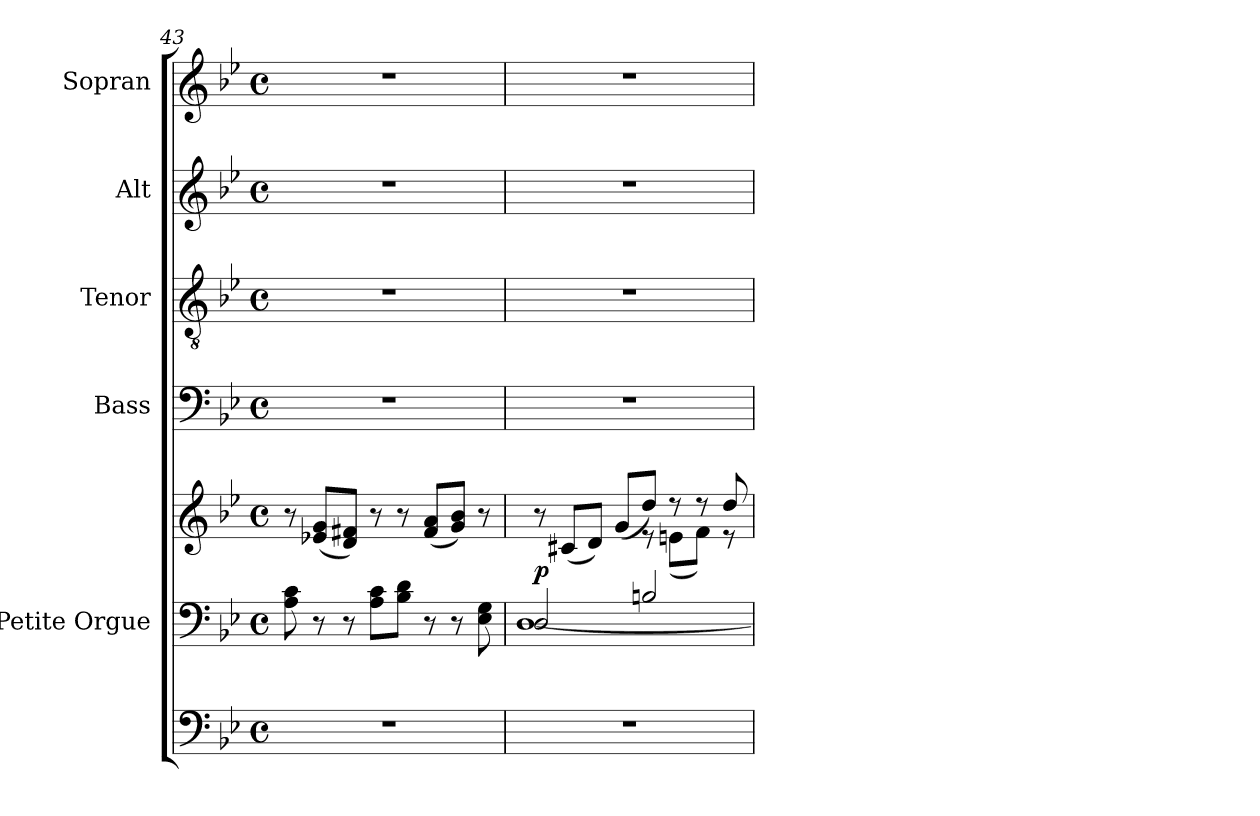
**kern	**kern	**kern	**dynam	**kern	**kern	**kern	**kern
*part6	*part5	*part5	*part5	*part4	*part3	*part2	*part1
*staff7	*staff6	*staff5	*staff5/6	*staff4	*staff3	*staff2	*staff1
*	*I"Petite Orgue	*	*	*I"Bass	*I"Tenor	*I"Alt	*I"Sopran
*	*I'Org. 1	*	*	*I'B.	*I'T.	*I'A.	*I'S.
*clefF4	*clefF4	*clefG2	*	*clefF4	*clefGv2	*clefG2	*clefG2
*k[b-e-]	*k[b-e-]	*k[b-e-]	*	*k[b-e-]	*k[b-e-]	*k[b-e-]	*k[b-e-]
*B-:	*B-:	*B-:	*	*B-:	*B-:	*B-:	*B-:
*M4/4	*M4/4	*M4/4	*	*M4/4	*M4/4	*M4/4	*M4/4
*met(c)	*met(c)	*met(c)	*	*met(c)	*met(c)	*met(c)	*met(c)
=43	=43	=43	=43	=43	=43	=43	=43
1r	8A\ 8c\	8r	.	1r	1r	1r	1r
.	8r	(<8e-X/ 8g/L	.	.	.	.	.
.	8r	8d/ 8f#X/J)	.	.	.	.	.
.	8A\ 8c\L	8r	.	.	.	.	.
.	8B-\ 8d\J	8r	.	.	.	.	.
.	8r	(<8f#/ 8a/L	.	.	.	.	.
.	8r	8g/ 8b-/J)	.	.	.	.	.
.	8E-\ 8G\	8r	.	.	.	.	.
=44	=44	=44	=44	=44	=44	=44	=44
*	*^	*^	*	*	*	*	*
!	!	!	!	!	!LO:DY:b	!	!	!	!
1r	2D/	[<1D	8r	2ryy	p	1r	1r	1r	1r
.	.	.	(<8c#X/L	.	.	.	.	.	.
.	.	.	8d/J)	.	.	.	.	.	.
.	.	.	(>8g/L	.	.	.	.	.	.
.	2Bn/	.	8dd/J)	8re	.	.	.	.	.
.	.	.	8rdd	(<8en\L	.	.	.	.	.
.	.	.	8rdd	8f\J)	.	.	.	.	.
.	.	.	8dd/	8re	.	.	.	.	.
*	*v	*v	*	*	*	*	*	*	*
*	*	*v	*v	*	*	*	*	*
=	=	=	=	=	=	=	=
*-	*-	*-	*-	*-	*-	*-	*-
